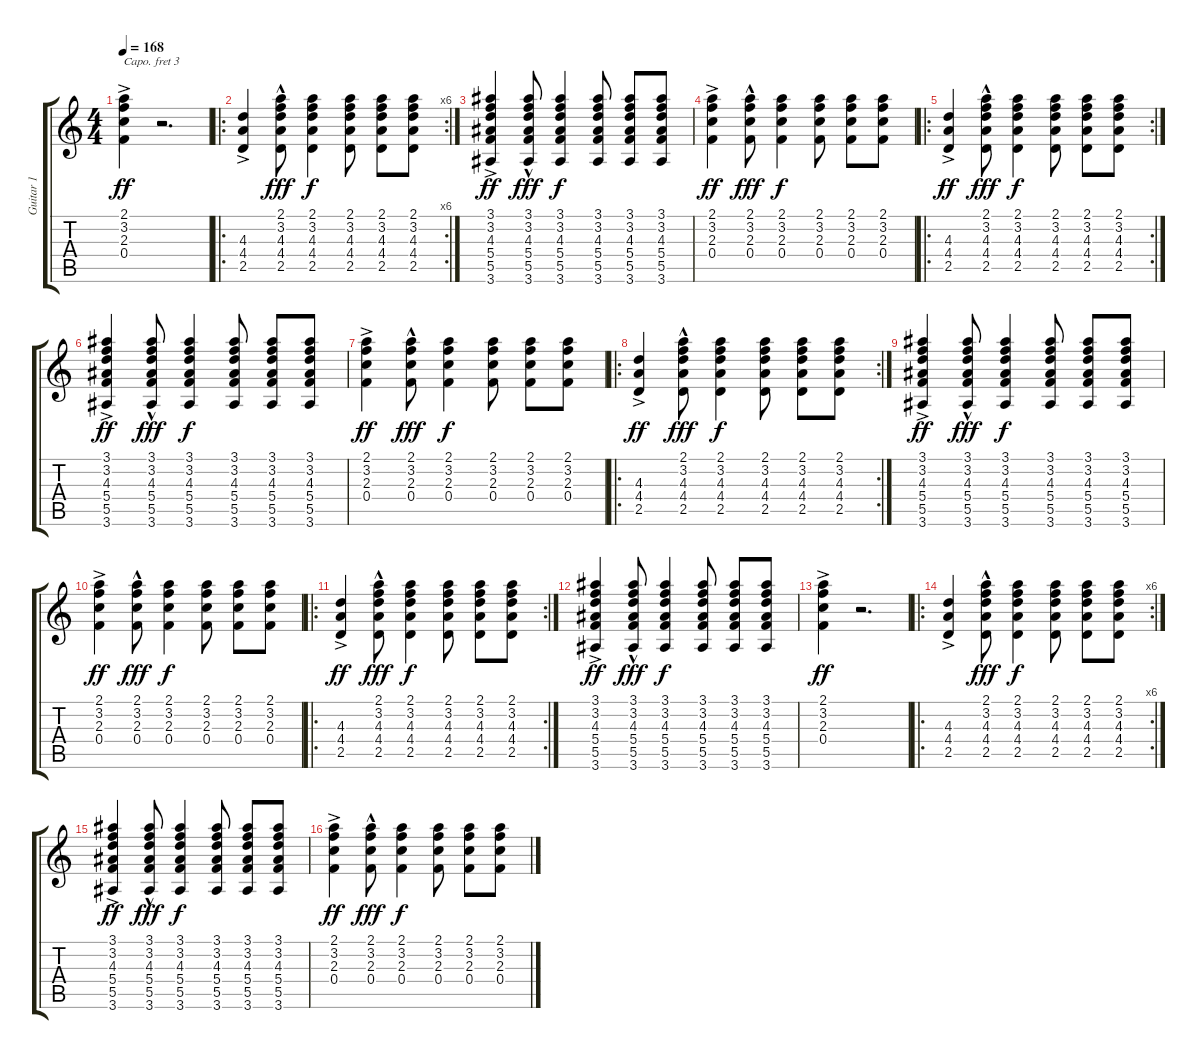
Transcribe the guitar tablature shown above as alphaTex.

\track ("Guitar 1" "Guitar 1") {instrument acousticguitarnylon}
\staff {score tabs}
\capo 3
\tuning (E4 B3 G3 D3 A2 E2) {hide}
\ts (4 4)
\tempo 168
\clef g2
\ks c
(2.1{ac} 3.2 2.3 0.4).4{dy ff} r.2{d} |
\ro
\rc 6
(4.3 4.4{ac} 2.5{ac}).4 (2.1{hac} 3.2{hac} 4.3{hac} 4.4{hac} 2.5{hac}).8{dy fff} (2.1 3.2 4.3 4.4 2.5).4{dy f} (2.1 3.2 4.3 4.4 2.5).8 (2.1 3.2 4.3 4.4 2.5).8 (2.1 3.2 4.3 4.4 2.5).8 |
(3.1 3.2 4.3 5.4 5.5{ac} 3.6).4{dy ff} (3.1{hac} 3.2{hac} 4.3{hac} 5.4{hac} 5.5{hac} 3.6{hac}).8{dy fff} (3.1 3.2 4.3 5.4 5.5 3.6).4{dy f} (3.1 3.2 4.3 5.4 5.5 3.6).8 (3.1 3.2 4.3 5.4 5.5 3.6).8 (3.1 3.2 4.3 5.4 5.5 3.6).8 |
(2.1{ac} 3.2 2.3 0.4).4{dy ff} (2.1{hac} 3.2{hac} 2.3{hac} 0.4{hac}).8{dy fff} (2.1 3.2 2.3 0.4).4{dy f} (2.1 3.2 2.3 0.4).8 (2.1 3.2 2.3 0.4).8 (2.1 3.2 2.3 0.4).8 |
\ro
\rc 2
(4.3 4.4{ac} 2.5{ac}).4{dy ff} (2.1{hac} 3.2{hac} 4.3{hac} 4.4{hac} 2.5{hac}).8{dy fff} (2.1 3.2 4.3 4.4 2.5).4{dy f} (2.1 3.2 4.3 4.4 2.5).8 (2.1 3.2 4.3 4.4 2.5).8 (2.1 3.2 4.3 4.4 2.5).8 |
(3.1 3.2 4.3 5.4 5.5{ac} 3.6).4{dy ff} (3.1{hac} 3.2{hac} 4.3{hac} 5.4{hac} 5.5{hac} 3.6{hac}).8{dy fff} (3.1 3.2 4.3 5.4 5.5 3.6).4{dy f} (3.1 3.2 4.3 5.4 5.5 3.6).8 (3.1 3.2 4.3 5.4 5.5 3.6).8 (3.1 3.2 4.3 5.4 5.5 3.6).8 |
(2.1{ac} 3.2 2.3 0.4).4{dy ff} (2.1{hac} 3.2{hac} 2.3{hac} 0.4{hac}).8{dy fff} (2.1 3.2 2.3 0.4).4{dy f} (2.1 3.2 2.3 0.4).8 (2.1 3.2 2.3 0.4).8 (2.1 3.2 2.3 0.4).8 |
\ro
\rc 2
(4.3 4.4{ac} 2.5{ac}).4{dy ff} (2.1{hac} 3.2{hac} 4.3{hac} 4.4{hac} 2.5{hac}).8{dy fff} (2.1 3.2 4.3 4.4 2.5).4{dy f} (2.1 3.2 4.3 4.4 2.5).8 (2.1 3.2 4.3 4.4 2.5).8 (2.1 3.2 4.3 4.4 2.5).8 |
(3.1 3.2 4.3 5.4 5.5{ac} 3.6).4{dy ff} (3.1{hac} 3.2{hac} 4.3{hac} 5.4{hac} 5.5{hac} 3.6{hac}).8{dy fff} (3.1 3.2 4.3 5.4 5.5 3.6).4{dy f} (3.1 3.2 4.3 5.4 5.5 3.6).8 (3.1 3.2 4.3 5.4 5.5 3.6).8 (3.1 3.2 4.3 5.4 5.5 3.6).8 |
(2.1{ac} 3.2 2.3 0.4).4{dy ff} (2.1{hac} 3.2{hac} 2.3{hac} 0.4{hac}).8{dy fff} (2.1 3.2 2.3 0.4).4{dy f} (2.1 3.2 2.3 0.4).8 (2.1 3.2 2.3 0.4).8 (2.1 3.2 2.3 0.4).8 |
\ro
\rc 2
(4.3 4.4{ac} 2.5{ac}).4{dy ff} (2.1{hac} 3.2{hac} 4.3{hac} 4.4{hac} 2.5{hac}).8{dy fff} (2.1 3.2 4.3 4.4 2.5).4{dy f} (2.1 3.2 4.3 4.4 2.5).8 (2.1 3.2 4.3 4.4 2.5).8 (2.1 3.2 4.3 4.4 2.5).8 |
(3.1 3.2 4.3 5.4 5.5{ac} 3.6).4{dy ff} (3.1{hac} 3.2{hac} 4.3{hac} 5.4{hac} 5.5{hac} 3.6{hac}).8{dy fff} (3.1 3.2 4.3 5.4 5.5 3.6).4{dy f} (3.1 3.2 4.3 5.4 5.5 3.6).8 (3.1 3.2 4.3 5.4 5.5 3.6).8 (3.1 3.2 4.3 5.4 5.5 3.6).8 |
(2.1{ac} 3.2 2.3 0.4).4{dy ff} r.2{d} |
\ro
\rc 6
(4.3 4.4{ac} 2.5{ac}).4 (2.1{hac} 3.2{hac} 4.3{hac} 4.4{hac} 2.5{hac}).8{dy fff} (2.1 3.2 4.3 4.4 2.5).4{dy f} (2.1 3.2 4.3 4.4 2.5).8 (2.1 3.2 4.3 4.4 2.5).8 (2.1 3.2 4.3 4.4 2.5).8 |
(3.1 3.2 4.3 5.4 5.5{ac} 3.6).4{dy ff} (3.1{hac} 3.2{hac} 4.3{hac} 5.4{hac} 5.5{hac} 3.6{hac}).8{dy fff} (3.1 3.2 4.3 5.4 5.5 3.6).4{dy f} (3.1 3.2 4.3 5.4 5.5 3.6).8 (3.1 3.2 4.3 5.4 5.5 3.6).8 (3.1 3.2 4.3 5.4 5.5 3.6).8 |
(2.1{ac} 3.2 2.3 0.4).4{dy ff} (2.1{hac} 3.2{hac} 2.3{hac} 0.4{hac}).8{dy fff} (2.1 3.2 2.3 0.4).4{dy f} (2.1 3.2 2.3 0.4).8 (2.1 3.2 2.3 0.4).8 (2.1 3.2 2.3 0.4).8
